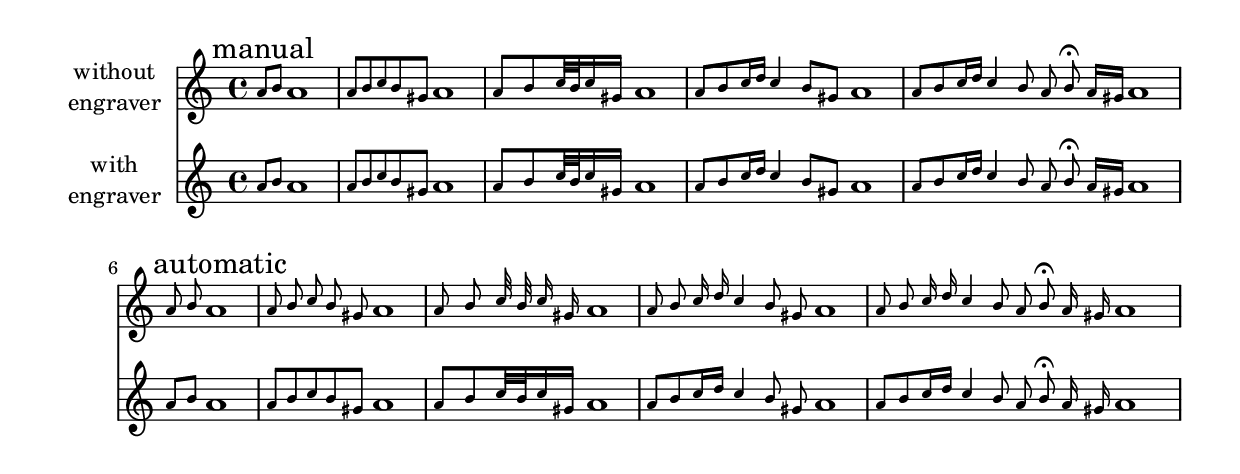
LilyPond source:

\version "2.17.28"

\header
{
  texidoc = "A separate @samp{Grace_auto_beam_engraver} initiates
autobeaming at the start of each @code{\\grace} command."
}

\layout { short-indent = 1\cm  indent = 2\cm }

music = {
  \mark "manual"
  \relative c'' {
    \grace {a8[ b] } a1 
    \grace {a8[ b c b gis] } a1 
    \grace {a8[ b c32 b c16 gis] } a1
    \grace {a8[ b c16 d] c4 b8[ gis] } a1
    \grace {a8[ b c16 d] c4 b8 a b\fermata a16[ gis] } a1
  } \break
  \mark "automatic"
  \relative c'' {
    \grace {a8 b } a1
    \grace {a8 b c b gis } a1
    \grace {a8 b c32 b c16 gis } a1
    \grace {a8 b c16 d c4 b8 gis } a1
    \grace {a8 b c16 d c4 b8 a b\fermata a16 gis } a1
  }
}

\score {
  <<
    \new Staff \with { instrumentName = \markup \center-column
		       { without engraver } }
    \new Voice \with { \remove "Grace_auto_beam_engraver" }
               \music
    \new Staff \with { instrumentName = \markup \center-column
		       { with engraver } }
    \new Voice \music
  >>
}
